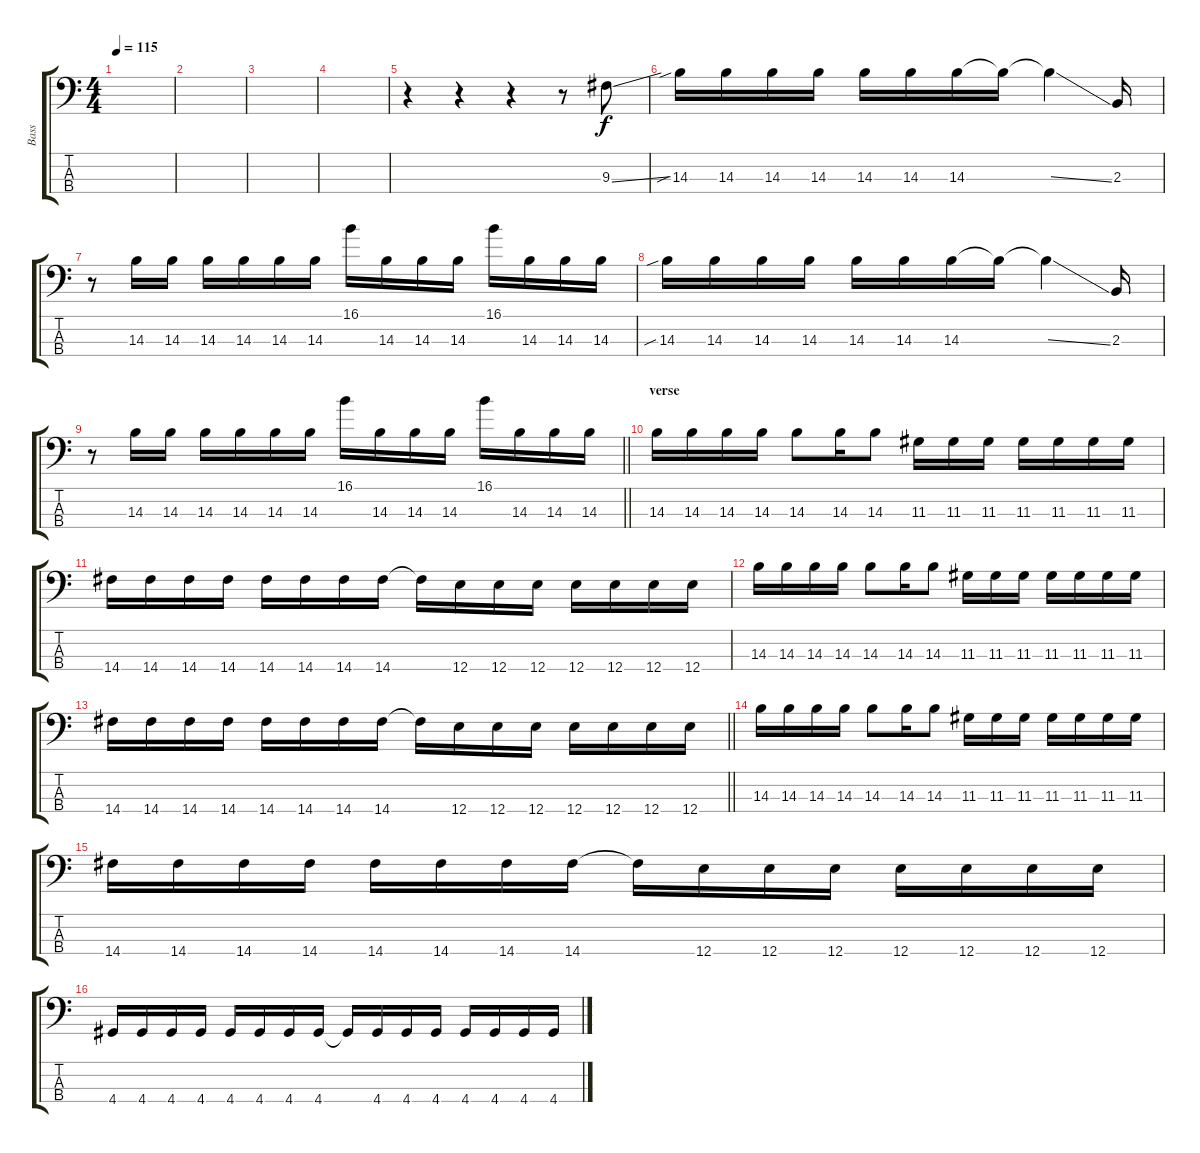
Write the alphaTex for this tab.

\track ("Bass" "Bass") {instrument electricbassfinger}
\staff {score tabs}
\tuning (G2 D2 A1 E1) {hide}
\ts (4 4)
\tempo 115
\clef f4
\ks c
|
|
|
|
r.4 r.4 r.4 r.8 9.3{ss}.8 |
14.3{sib}.16 14.3.16 14.3.16 14.3.16 14.3.16 14.3.16 14.3.16 14.3{t}.16 14.3{ss t}.4 2.3.16 |
r.8 14.3.16 14.3.16 14.3.16 14.3.16 14.3.16 14.3.16 16.1.16 14.3.16 14.3.16 14.3.16 16.1.16 14.3.16 14.3.16 14.3.16 |
14.3{sib}.16 14.3.16 14.3.16 14.3.16 14.3.16 14.3.16 14.3.16 14.3{t}.16 14.3{ss t}.4 2.3.16 |
\barLineRight lightlight
r.8 14.3.16 14.3.16 14.3.16 14.3.16 14.3.16 14.3.16 16.1.16 14.3.16 14.3.16 14.3.16 16.1.16 14.3.16 14.3.16 14.3.16 |
\section ("" "verse")
14.3.16 14.3.16 14.3.16 14.3.16 14.3.8 14.3.16 14.3.8 11.3.16 11.3.16 11.3.16 11.3.16 11.3.16 11.3.16 11.3.16 |
14.4.16 14.4.16 14.4.16 14.4.16 14.4.16 14.4.16 14.4.16 14.4.16 14.4{t}.16 12.4.16 12.4.16 12.4.16 12.4.16 12.4.16 12.4.16 12.4.16 |
14.3.16 14.3.16 14.3.16 14.3.16 14.3.8 14.3.16 14.3.8 11.3.16 11.3.16 11.3.16 11.3.16 11.3.16 11.3.16 11.3.16 |
\barLineRight lightlight
14.4.16 14.4.16 14.4.16 14.4.16 14.4.16 14.4.16 14.4.16 14.4.16 14.4{t}.16 12.4.16 12.4.16 12.4.16 12.4.16 12.4.16 12.4.16 12.4.16 |
14.3.16 14.3.16 14.3.16 14.3.16 14.3.8 14.3.16 14.3.8 11.3.16 11.3.16 11.3.16 11.3.16 11.3.16 11.3.16 11.3.16 |
14.4.16 14.4.16 14.4.16 14.4.16 14.4.16 14.4.16 14.4.16 14.4.16 14.4{t}.16 12.4.16 12.4.16 12.4.16 12.4.16 12.4.16 12.4.16 12.4.16 |
4.4.16 4.4.16 4.4.16 4.4.16 4.4.16 4.4.16 4.4.16 4.4.16 4.4{t}.16 4.4.16 4.4.16 4.4.16 4.4.16 4.4.16 4.4.16 4.4.16
